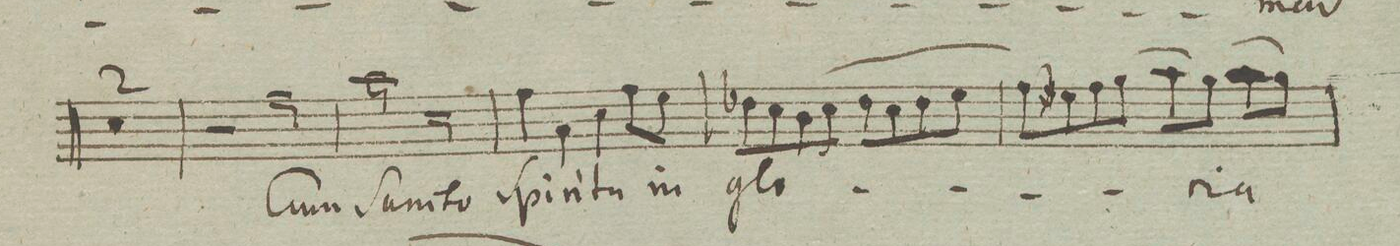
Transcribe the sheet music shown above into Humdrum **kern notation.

**kern	**text	**dynam
*I"Soprano. Tutti.	*	*
*clefC1	*	*
*k[]	*	*
*met(c)	*	*
*M4/4	*	*
0r	.	.
=70	=70	=70
=71	=71	=71
2r	.	.
2dd\	Cum	.
=72	=72	=72
2ff\	ſan-	.
2a\	-cto	.
=73	=73	=73
4dd\	ſpi-	.
4f\	-ri-	.
4a\	-tu	.
8dd\L	in	.
8cc\J	.	.
=74	=74	=74
8b-X\L	-glo-	.
8a\	.	.
8g\	.	.
(>8a\J	.	.
8b-\L	.	.
8a\	.	.
8b-\	.	.
8cc\J	.	.
=75	=75	=75
8dd\L)	.	.
8cc#X\	.	.
8dd\	.	.
(>8ee\J	.	.
8ff\L	.	.
(>8ee\J)	-ri-	.
8ff\L	-a	.
8ee\J)	.	.
=76	=76	=76
*-	*-	*-
